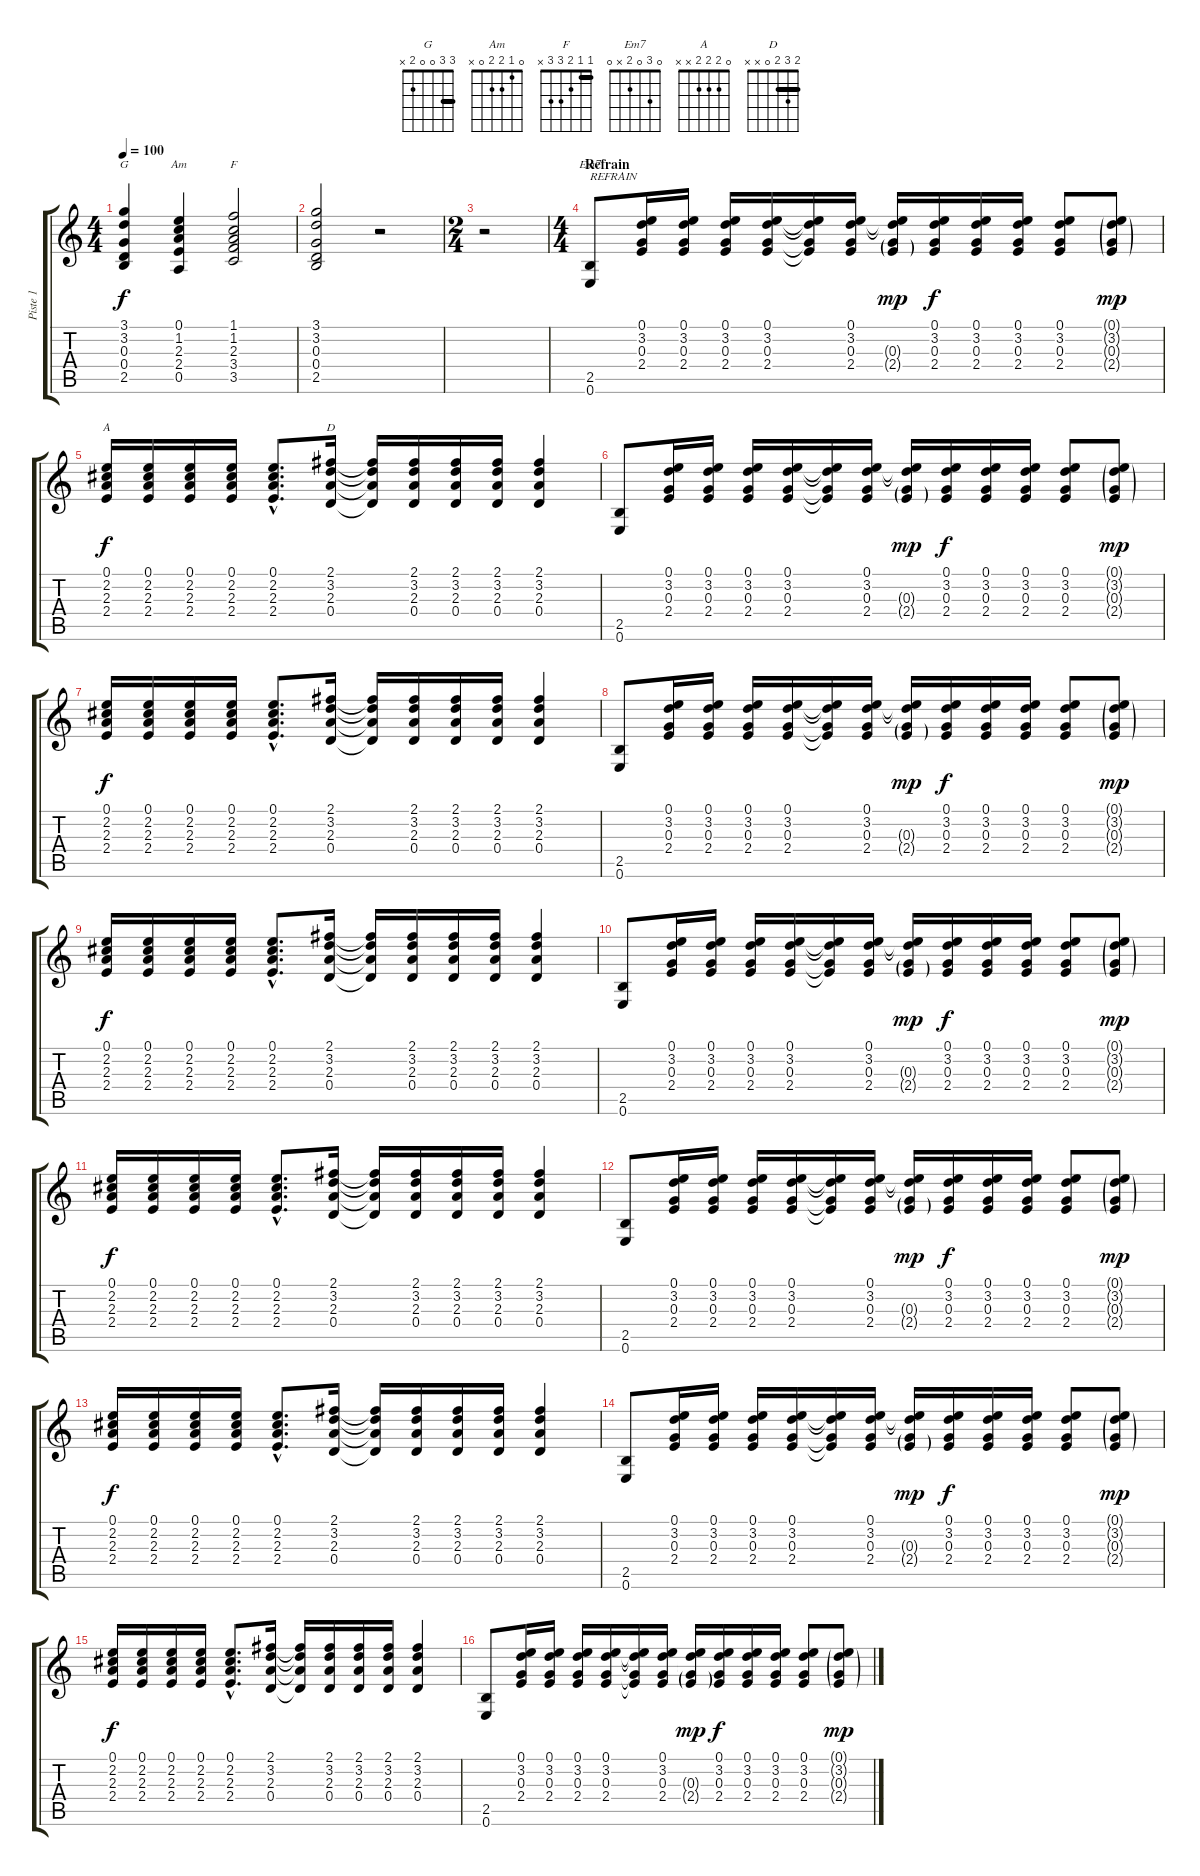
\track ("Piste 1" "Piste 1") {instrument acousticguitarsteel}
\staff {score tabs}
\tuning (E4 B3 G3 D3 A2 E2) {hide}
\chord ("G" 3 3 0 0 2 x) {barre 3}
\chord ("Am" 0 1 2 2 0 x)
\chord ("F" 1 1 2 3 3 x) {barre 1}
\chord ("Em7" 0 3 0 2 x 0)
\chord ("A" 0 2 2 2 x x)
\chord ("D" 2 3 2 0 x x) {barre 2}
\ts (4 4)
\tempo 100
\clef g2
\ks c
(3.1 3.2 0.3 0.4 2.5).4{ch "G" dy f} (0.1 1.2 2.3 2.4 0.5).4{ch "Am"} (1.1 1.2 2.3 3.4 3.5).2{ch "F"} |
(3.1 3.2 0.3 0.4 2.5).2 r.2 |
\ts (2 4)
r.2 |
\ts (4 4)
\section ("" "Refrain")
(2.5 0.6).8{ch "Em7" txt "REFRAIN"} (0.1 3.2 0.3 2.4).16 (0.1 3.2 0.3 2.4).16 (0.1 3.2 0.3 2.4).16 (0.1 3.2 0.3 2.4).16 (0.1{t} 3.2{t} 0.3{t} 2.4{t}).16 (0.1 3.2 0.3 2.4).16 (0.1{t} 3.2{t} 0.3{g} 2.4{g}).16{dy mp} (0.1 3.2 0.3 2.4).16{dy f} (0.1 3.2 0.3 2.4).16 (0.1 3.2 0.3 2.4).16 (0.1 3.2 0.3 2.4).8 (0.1{g} 3.2{g} 0.3{g} 2.4{g}).8{dy mp} |
(0.1 2.2 2.3 2.4).16{ch "A" dy f} (0.1 2.2 2.3 2.4).16 (0.1 2.2 2.3 2.4).16 (0.1 2.2 2.3 2.4).16 (0.1{hac} 2.2{hac} 2.3{hac} 2.4{hac}).8{d} (2.1 3.2 2.3 0.4).16{ch "D"} (2.1{t} 3.2{t} 2.3{t} 0.4{t}).16 (2.1 3.2 2.3 0.4).16 (2.1 3.2 2.3 0.4).16 (2.1 3.2 2.3 0.4).16 (2.1 3.2 2.3 0.4).4 |
(2.5 0.6).8 (0.1 3.2 0.3 2.4).16 (0.1 3.2 0.3 2.4).16 (0.1 3.2 0.3 2.4).16 (0.1 3.2 0.3 2.4).16 (0.1{t} 3.2{t} 0.3{t} 2.4{t}).16 (0.1 3.2 0.3 2.4).16 (0.1{t} 3.2{t} 0.3{g} 2.4{g}).16{dy mp} (0.1 3.2 0.3 2.4).16{dy f} (0.1 3.2 0.3 2.4).16 (0.1 3.2 0.3 2.4).16 (0.1 3.2 0.3 2.4).8 (0.1{g} 3.2{g} 0.3{g} 2.4{g}).8{dy mp} |
(0.1 2.2 2.3 2.4).16{dy f} (0.1 2.2 2.3 2.4).16 (0.1 2.2 2.3 2.4).16 (0.1 2.2 2.3 2.4).16 (0.1{hac} 2.2{hac} 2.3{hac} 2.4{hac}).8{d} (2.1 3.2 2.3 0.4).16 (2.1{t} 3.2{t} 2.3{t} 0.4{t}).16 (2.1 3.2 2.3 0.4).16 (2.1 3.2 2.3 0.4).16 (2.1 3.2 2.3 0.4).16 (2.1 3.2 2.3 0.4).4 |
(2.5 0.6).8 (0.1 3.2 0.3 2.4).16 (0.1 3.2 0.3 2.4).16 (0.1 3.2 0.3 2.4).16 (0.1 3.2 0.3 2.4).16 (0.1{t} 3.2{t} 0.3{t} 2.4{t}).16 (0.1 3.2 0.3 2.4).16 (0.1{t} 3.2{t} 0.3{g} 2.4{g}).16{dy mp} (0.1 3.2 0.3 2.4).16{dy f} (0.1 3.2 0.3 2.4).16 (0.1 3.2 0.3 2.4).16 (0.1 3.2 0.3 2.4).8 (0.1{g} 3.2{g} 0.3{g} 2.4{g}).8{dy mp} |
(0.1 2.2 2.3 2.4).16{dy f} (0.1 2.2 2.3 2.4).16 (0.1 2.2 2.3 2.4).16 (0.1 2.2 2.3 2.4).16 (0.1{hac} 2.2{hac} 2.3{hac} 2.4{hac}).8{d} (2.1 3.2 2.3 0.4).16 (2.1{t} 3.2{t} 2.3{t} 0.4{t}).16 (2.1 3.2 2.3 0.4).16 (2.1 3.2 2.3 0.4).16 (2.1 3.2 2.3 0.4).16 (2.1 3.2 2.3 0.4).4 |
(2.5 0.6).8 (0.1 3.2 0.3 2.4).16 (0.1 3.2 0.3 2.4).16 (0.1 3.2 0.3 2.4).16 (0.1 3.2 0.3 2.4).16 (0.1{t} 3.2{t} 0.3{t} 2.4{t}).16 (0.1 3.2 0.3 2.4).16 (0.1{t} 3.2{t} 0.3{g} 2.4{g}).16{dy mp} (0.1 3.2 0.3 2.4).16{dy f} (0.1 3.2 0.3 2.4).16 (0.1 3.2 0.3 2.4).16 (0.1 3.2 0.3 2.4).8 (0.1{g} 3.2{g} 0.3{g} 2.4{g}).8{dy mp} |
(0.1 2.2 2.3 2.4).16{dy f} (0.1 2.2 2.3 2.4).16 (0.1 2.2 2.3 2.4).16 (0.1 2.2 2.3 2.4).16 (0.1{hac} 2.2{hac} 2.3{hac} 2.4{hac}).8{d} (2.1 3.2 2.3 0.4).16 (2.1{t} 3.2{t} 2.3{t} 0.4{t}).16 (2.1 3.2 2.3 0.4).16 (2.1 3.2 2.3 0.4).16 (2.1 3.2 2.3 0.4).16 (2.1 3.2 2.3 0.4).4 |
(2.5 0.6).8 (0.1 3.2 0.3 2.4).16 (0.1 3.2 0.3 2.4).16 (0.1 3.2 0.3 2.4).16 (0.1 3.2 0.3 2.4).16 (0.1{t} 3.2{t} 0.3{t} 2.4{t}).16 (0.1 3.2 0.3 2.4).16 (0.1{t} 3.2{t} 0.3{g} 2.4{g}).16{dy mp} (0.1 3.2 0.3 2.4).16{dy f} (0.1 3.2 0.3 2.4).16 (0.1 3.2 0.3 2.4).16 (0.1 3.2 0.3 2.4).8 (0.1{g} 3.2{g} 0.3{g} 2.4{g}).8{dy mp} |
(0.1 2.2 2.3 2.4).16{dy f} (0.1 2.2 2.3 2.4).16 (0.1 2.2 2.3 2.4).16 (0.1 2.2 2.3 2.4).16 (0.1{hac} 2.2{hac} 2.3{hac} 2.4{hac}).8{d} (2.1 3.2 2.3 0.4).16 (2.1{t} 3.2{t} 2.3{t} 0.4{t}).16 (2.1 3.2 2.3 0.4).16 (2.1 3.2 2.3 0.4).16 (2.1 3.2 2.3 0.4).16 (2.1 3.2 2.3 0.4).4 |
(2.5 0.6).8 (0.1 3.2 0.3 2.4).16 (0.1 3.2 0.3 2.4).16 (0.1 3.2 0.3 2.4).16 (0.1 3.2 0.3 2.4).16 (0.1{t} 3.2{t} 0.3{t} 2.4{t}).16 (0.1 3.2 0.3 2.4).16 (0.1{t} 3.2{t} 0.3{g} 2.4{g}).16{dy mp} (0.1 3.2 0.3 2.4).16{dy f} (0.1 3.2 0.3 2.4).16 (0.1 3.2 0.3 2.4).16 (0.1 3.2 0.3 2.4).8 (0.1{g} 3.2{g} 0.3{g} 2.4{g}).8{dy mp} |
(0.1 2.2 2.3 2.4).16{dy f} (0.1 2.2 2.3 2.4).16 (0.1 2.2 2.3 2.4).16 (0.1 2.2 2.3 2.4).16 (0.1{hac} 2.2{hac} 2.3{hac} 2.4{hac}).8{d} (2.1 3.2 2.3 0.4).16 (2.1{t} 3.2{t} 2.3{t} 0.4{t}).16 (2.1 3.2 2.3 0.4).16 (2.1 3.2 2.3 0.4).16 (2.1 3.2 2.3 0.4).16 (2.1 3.2 2.3 0.4).4 |
(2.5 0.6).8 (0.1 3.2 0.3 2.4).16 (0.1 3.2 0.3 2.4).16 (0.1 3.2 0.3 2.4).16 (0.1 3.2 0.3 2.4).16 (0.1{t} 3.2{t} 0.3{t} 2.4{t}).16 (0.1 3.2 0.3 2.4).16 (0.1{t} 3.2{t} 0.3{g} 2.4{g}).16{dy mp} (0.1 3.2 0.3 2.4).16{dy f} (0.1 3.2 0.3 2.4).16 (0.1 3.2 0.3 2.4).16 (0.1 3.2 0.3 2.4).8 (0.1{g} 3.2{g} 0.3{g} 2.4{g}).8{dy mp}
